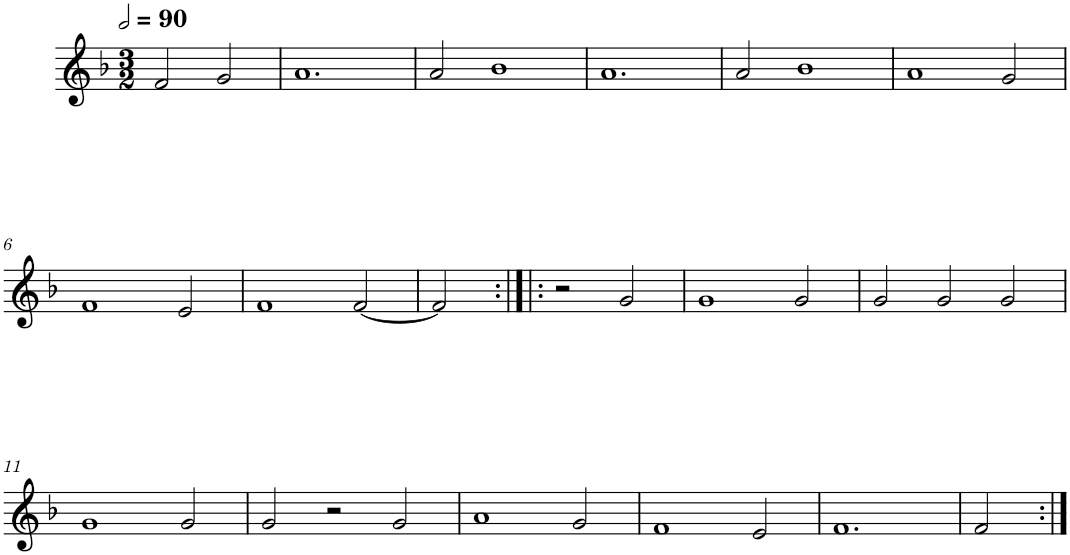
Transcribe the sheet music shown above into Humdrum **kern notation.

**kern
*part1
*staff1
*I"Cinq parties
*clefG2
*k[b-]
*M3/2
*MM180
=
2f/
2g/
=1
1.a
=2
2a/
1b-
=3
1.a
=4
2a/
1b-
=5
1a
2g/
!!LO:LB:g=z
=6
1f
2e/
=7
1f
[2f/
=8
2f/]
2r
2g/
=9
1g
2g/
=10
2g/
2g/
2g/
!!LO:LB:g=z
=11
1g
2g/
=12
2g/
2r
2g/
=13
1a
2g/
=14
1f
2e/
=15
1.f
=16
2f/
=:|!
*-
